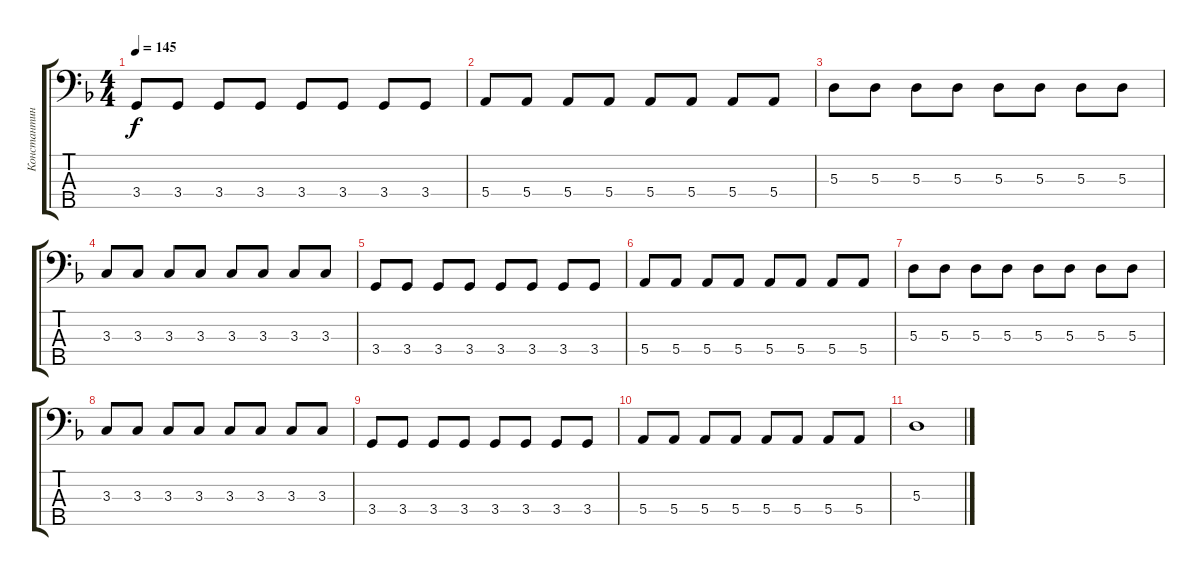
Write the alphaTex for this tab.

\track ("Константин Бекрев" "Константин") {instrument electricbassfinger}
\staff {score tabs}
\tuning (G2 D2 A1 E1 B0) {hide}
\ts (4 4)
\tempo 145
\clef f4
\ks f
3.4.8{dy f} 3.4.8 3.4.8 3.4.8 3.4.8 3.4.8 3.4.8 3.4.8 |
5.4.8 5.4.8 5.4.8 5.4.8 5.4.8 5.4.8 5.4.8 5.4.8 |
5.3.8 5.3.8 5.3.8 5.3.8 5.3.8 5.3.8 5.3.8 5.3.8 |
3.3.8 3.3.8 3.3.8 3.3.8 3.3.8 3.3.8 3.3.8 3.3.8 |
3.4.8 3.4.8 3.4.8 3.4.8 3.4.8 3.4.8 3.4.8 3.4.8 |
5.4.8 5.4.8 5.4.8 5.4.8 5.4.8 5.4.8 5.4.8 5.4.8 |
5.3.8 5.3.8 5.3.8 5.3.8 5.3.8 5.3.8 5.3.8 5.3.8 |
3.3.8 3.3.8 3.3.8 3.3.8 3.3.8 3.3.8 3.3.8 3.3.8 |
3.4.8 3.4.8 3.4.8 3.4.8 3.4.8 3.4.8 3.4.8 3.4.8 |
5.4.8 5.4.8 5.4.8 5.4.8 5.4.8 5.4.8 5.4.8 5.4.8 |
5.3.1
